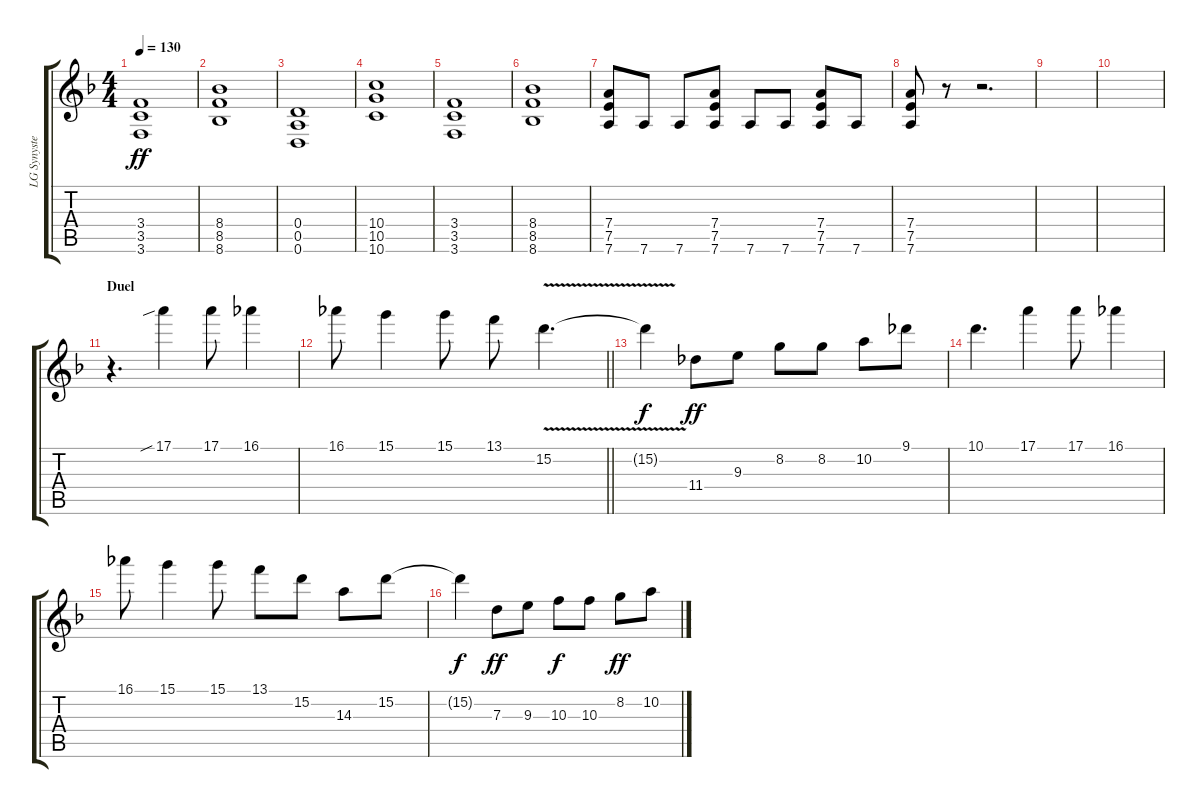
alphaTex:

\track ("LG Synyster Gates" "LG Synyste") {instrument distortionguitar}
\staff {score tabs}
\tuning (E4 B3 G3 D3 A2 D2) {hide}
\ts (4 4)
\tempo 130
\clef g2
\ks dminor
(3.4 3.5 3.6).1{dy ff} |
(8.4 8.5 8.6).1 |
(0.4 0.5 0.6).1 |
(10.4 10.5 10.6).1 |
(3.4 3.5 3.6).1 |
(8.4 8.5 8.6).1 |
(7.4 7.5 7.6).8 7.6.8 7.6.8 (7.4 7.5 7.6).8 7.6.8 7.6.8 (7.4 7.5 7.6).8 7.6.8 |
(7.4 7.5 7.6).8 r.8 r.2{d} |
|
|
\section ("" "Duel")
r.4{d} 17.1{sib}.4 17.1.8 16.1.4 |
\barLineRight lightlight
16.1.8 15.1.4 15.1.8 13.1.8 15.2{v}.4{d} |
15.2{t}.4{dy f} 11.4.8{dy ff} 9.3.8 8.2.8 8.2.8 10.2.8 9.1.8 |
10.1.4{d} 17.1.4 17.1.8 16.1.4 |
16.1.8 15.1.4 15.1.8 13.1.8 15.2.8 14.3.8 15.2.8 |
15.2{t}.4{dy f} 7.3.8{dy ff} 9.3.8 10.3.8{dy f} 10.3.8 8.2.8{dy ff} 10.2.8
